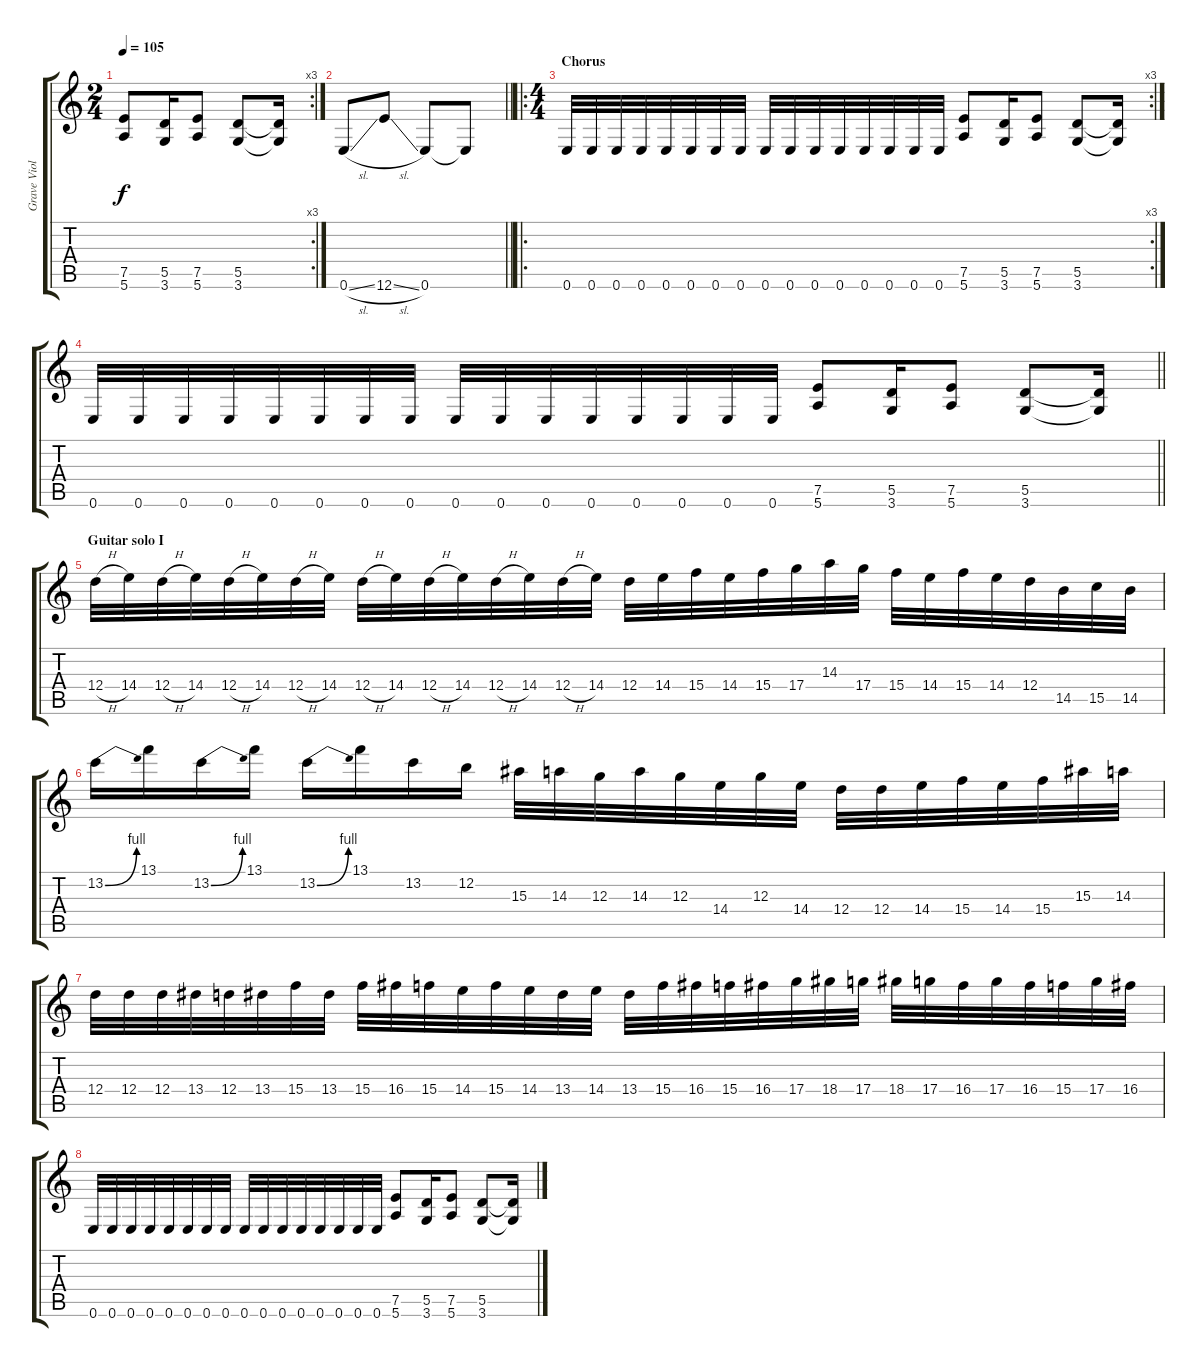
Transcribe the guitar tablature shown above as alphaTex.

\track ("Grave Violator" "Grave Viol") {instrument distortionguitar}
\staff {score tabs}
\tuning (E4 B3 G3 D3 A2 E2) {hide}
\rc 3
\ts (2 4)
\tempo 105
\clef g2
\ks c
(7.5 5.6).8{dy f} (5.5 3.6).16 (7.5 5.6).8 (5.5 3.6).8 (5.5{t} 3.6{t}).16 |
\barLineRight lightlight
0.6{sl}.8 12.6{sl}.8 0.6.8 0.6{t}.8 |
\ro
\rc 3
\ts (4 4)
\section ("" "Chorus")
0.6.32 0.6.32 0.6.32 0.6.32 0.6.32 0.6.32 0.6.32 0.6.32 0.6.32 0.6.32 0.6.32 0.6.32 0.6.32 0.6.32 0.6.32 0.6.32 (7.5 5.6).8 (5.5 3.6).16 (7.5 5.6).8 (5.5 3.6).8 (5.5{t} 3.6{t}).16 |
\barLineRight lightlight
0.6.32 0.6.32 0.6.32 0.6.32 0.6.32 0.6.32 0.6.32 0.6.32 0.6.32 0.6.32 0.6.32 0.6.32 0.6.32 0.6.32 0.6.32 0.6.32 (7.5 5.6).8 (5.5 3.6).16 (7.5 5.6).8 (5.5 3.6).8 (5.5{t} 3.6{t}).16 |
\section ("" "Guitar solo I")
12.4{h}.32 14.4.32 12.4{h}.32 14.4.32 12.4{h}.32 14.4.32 12.4{h}.32 14.4.32 12.4{h}.32 14.4.32 12.4{h}.32 14.4.32 12.4{h}.32 14.4.32 12.4{h}.32 14.4.32 12.4.32 14.4.32 15.4.32 14.4.32 15.4.32 17.4.32 14.3.32 17.4.32 15.4.32 14.4.32 15.4.32 14.4.32 12.4.32 14.5.32 15.5.32 14.5.32 |
13.2{be (bend 0 0 60 4)}.16 13.1.16 13.2{be (bend 0 0 60 4)}.16 13.1.16 13.2{be (bend 0 0 60 4)}.16 13.1.16 13.2.16 12.2.16 15.3.32 14.3.32 12.3.32 14.3.32 12.3.32 14.4.32 12.3.32 14.4.32 12.4.32 12.4.32 14.4.32 15.4.32 14.4.32 15.4.32 15.3.32 14.3.32 |
12.4.32 12.4.32 12.4.32 13.4.32 12.4.32 13.4.32 15.4.32 13.4.32 15.4.32 16.4.32 15.4.32 14.4.32 15.4.32 14.4.32 13.4.32 14.4.32 13.4.32 15.4.32 16.4.32 15.4.32 16.4.32 17.4.32 18.4.32 17.4.32 18.4.32 17.4.32 16.4.32 17.4.32 16.4.32 15.4.32 17.4.32 16.4.32 |
0.6.32 0.6.32 0.6.32 0.6.32 0.6.32 0.6.32 0.6.32 0.6.32 0.6.32 0.6.32 0.6.32 0.6.32 0.6.32 0.6.32 0.6.32 0.6.32 (7.5 5.6).8 (5.5 3.6).16 (7.5 5.6).8 (5.5 3.6).8 (5.5{t} 3.6{t}).16
